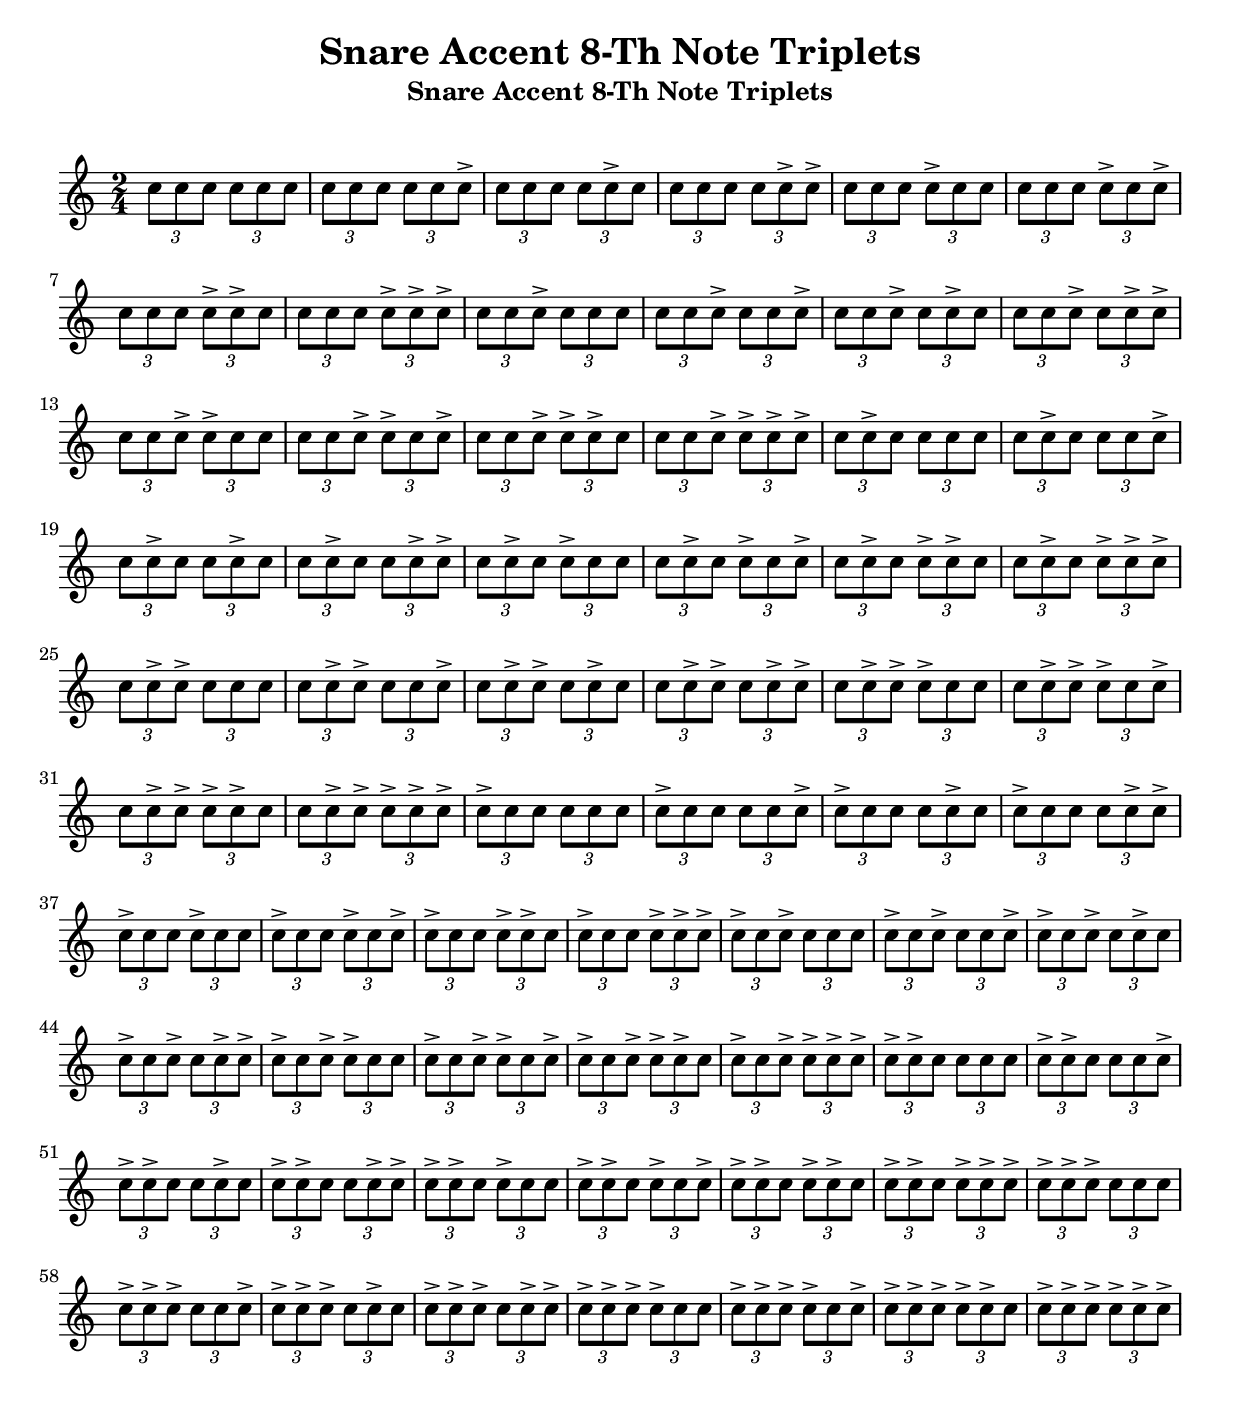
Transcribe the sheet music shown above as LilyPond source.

\version "2.24.4"

\paper {
  indent = 0.0
}

\header {  
    title = "Snare Accent 8-Th Note Triplets"
instrument = "Snare Accent 8-Th Note Triplets"

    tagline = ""
}

\markup \vspace #1   % Space Between Title and first staff

notes = \relative c' {
  \time 2/4

  \fixed c''
  {
    \clef treble
    \tuplet 3/2 {c8   c8   c8  } \tuplet 3/2 {c8   c8   c8  } 
\tuplet 3/2 {c8   c8   c8  } \tuplet 3/2 {c8   c8   c8->} 
\tuplet 3/2 {c8   c8   c8  } \tuplet 3/2 {c8   c8-> c8  } 
\tuplet 3/2 {c8   c8   c8  } \tuplet 3/2 {c8   c8-> c8->} 
\tuplet 3/2 {c8   c8   c8  } \tuplet 3/2 {c8-> c8   c8  } 
\tuplet 3/2 {c8   c8   c8  } \tuplet 3/2 {c8-> c8   c8->} 
\tuplet 3/2 {c8   c8   c8  } \tuplet 3/2 {c8-> c8-> c8  } 
\tuplet 3/2 {c8   c8   c8  } \tuplet 3/2 {c8-> c8-> c8->} 
\tuplet 3/2 {c8   c8   c8->} \tuplet 3/2 {c8   c8   c8  } 
\tuplet 3/2 {c8   c8   c8->} \tuplet 3/2 {c8   c8   c8->} 
\tuplet 3/2 {c8   c8   c8->} \tuplet 3/2 {c8   c8-> c8  } 
\tuplet 3/2 {c8   c8   c8->} \tuplet 3/2 {c8   c8-> c8->} 
\tuplet 3/2 {c8   c8   c8->} \tuplet 3/2 {c8-> c8   c8  } 
\tuplet 3/2 {c8   c8   c8->} \tuplet 3/2 {c8-> c8   c8->} 
\tuplet 3/2 {c8   c8   c8->} \tuplet 3/2 {c8-> c8-> c8  } 
\tuplet 3/2 {c8   c8   c8->} \tuplet 3/2 {c8-> c8-> c8->} 
\tuplet 3/2 {c8   c8-> c8  } \tuplet 3/2 {c8   c8   c8  } 
\tuplet 3/2 {c8   c8-> c8  } \tuplet 3/2 {c8   c8   c8->} 
\tuplet 3/2 {c8   c8-> c8  } \tuplet 3/2 {c8   c8-> c8  } 
\tuplet 3/2 {c8   c8-> c8  } \tuplet 3/2 {c8   c8-> c8->} 
\tuplet 3/2 {c8   c8-> c8  } \tuplet 3/2 {c8-> c8   c8  } 
\tuplet 3/2 {c8   c8-> c8  } \tuplet 3/2 {c8-> c8   c8->} 
\tuplet 3/2 {c8   c8-> c8  } \tuplet 3/2 {c8-> c8-> c8  } 
\tuplet 3/2 {c8   c8-> c8  } \tuplet 3/2 {c8-> c8-> c8->} 
\tuplet 3/2 {c8   c8-> c8->} \tuplet 3/2 {c8   c8   c8  } 
\tuplet 3/2 {c8   c8-> c8->} \tuplet 3/2 {c8   c8   c8->} 
\tuplet 3/2 {c8   c8-> c8->} \tuplet 3/2 {c8   c8-> c8  } 
\tuplet 3/2 {c8   c8-> c8->} \tuplet 3/2 {c8   c8-> c8->} 
\tuplet 3/2 {c8   c8-> c8->} \tuplet 3/2 {c8-> c8   c8  } 
\tuplet 3/2 {c8   c8-> c8->} \tuplet 3/2 {c8-> c8   c8->} 
\tuplet 3/2 {c8   c8-> c8->} \tuplet 3/2 {c8-> c8-> c8  } 
\tuplet 3/2 {c8   c8-> c8->} \tuplet 3/2 {c8-> c8-> c8->} 
\tuplet 3/2 {c8-> c8   c8  } \tuplet 3/2 {c8   c8   c8  } 
\tuplet 3/2 {c8-> c8   c8  } \tuplet 3/2 {c8   c8   c8->} 
\tuplet 3/2 {c8-> c8   c8  } \tuplet 3/2 {c8   c8-> c8  } 
\tuplet 3/2 {c8-> c8   c8  } \tuplet 3/2 {c8   c8-> c8->} 
\tuplet 3/2 {c8-> c8   c8  } \tuplet 3/2 {c8-> c8   c8  } 
\tuplet 3/2 {c8-> c8   c8  } \tuplet 3/2 {c8-> c8   c8->} 
\tuplet 3/2 {c8-> c8   c8  } \tuplet 3/2 {c8-> c8-> c8  } 
\tuplet 3/2 {c8-> c8   c8  } \tuplet 3/2 {c8-> c8-> c8->} 
\tuplet 3/2 {c8-> c8   c8->} \tuplet 3/2 {c8   c8   c8  } 
\tuplet 3/2 {c8-> c8   c8->} \tuplet 3/2 {c8   c8   c8->} 
\tuplet 3/2 {c8-> c8   c8->} \tuplet 3/2 {c8   c8-> c8  } 
\tuplet 3/2 {c8-> c8   c8->} \tuplet 3/2 {c8   c8-> c8->} 
\tuplet 3/2 {c8-> c8   c8->} \tuplet 3/2 {c8-> c8   c8  } 
\tuplet 3/2 {c8-> c8   c8->} \tuplet 3/2 {c8-> c8   c8->} 
\tuplet 3/2 {c8-> c8   c8->} \tuplet 3/2 {c8-> c8-> c8  } 
\tuplet 3/2 {c8-> c8   c8->} \tuplet 3/2 {c8-> c8-> c8->} 
\tuplet 3/2 {c8-> c8-> c8  } \tuplet 3/2 {c8   c8   c8  } 
\tuplet 3/2 {c8-> c8-> c8  } \tuplet 3/2 {c8   c8   c8->} 
\tuplet 3/2 {c8-> c8-> c8  } \tuplet 3/2 {c8   c8-> c8  } 
\tuplet 3/2 {c8-> c8-> c8  } \tuplet 3/2 {c8   c8-> c8->} 
\tuplet 3/2 {c8-> c8-> c8  } \tuplet 3/2 {c8-> c8   c8  } 
\tuplet 3/2 {c8-> c8-> c8  } \tuplet 3/2 {c8-> c8   c8->} 
\tuplet 3/2 {c8-> c8-> c8  } \tuplet 3/2 {c8-> c8-> c8  } 
\tuplet 3/2 {c8-> c8-> c8  } \tuplet 3/2 {c8-> c8-> c8->} 
\tuplet 3/2 {c8-> c8-> c8->} \tuplet 3/2 {c8   c8   c8  } 
\tuplet 3/2 {c8-> c8-> c8->} \tuplet 3/2 {c8   c8   c8->} 
\tuplet 3/2 {c8-> c8-> c8->} \tuplet 3/2 {c8   c8-> c8  } 
\tuplet 3/2 {c8-> c8-> c8->} \tuplet 3/2 {c8   c8-> c8->} 
\tuplet 3/2 {c8-> c8-> c8->} \tuplet 3/2 {c8-> c8   c8  } 
\tuplet 3/2 {c8-> c8-> c8->} \tuplet 3/2 {c8-> c8   c8->} 
\tuplet 3/2 {c8-> c8-> c8->} \tuplet 3/2 {c8-> c8-> c8  } 
\tuplet 3/2 {c8-> c8-> c8->} \tuplet 3/2 {c8-> c8-> c8->} 

  }
}


\new Staff{ 
    \notes 
}


\layout {
  \context {
    \Staff \RemoveEmptyStaves
    \override VerticalAxisGroup.remove-first = ##t
  }
}